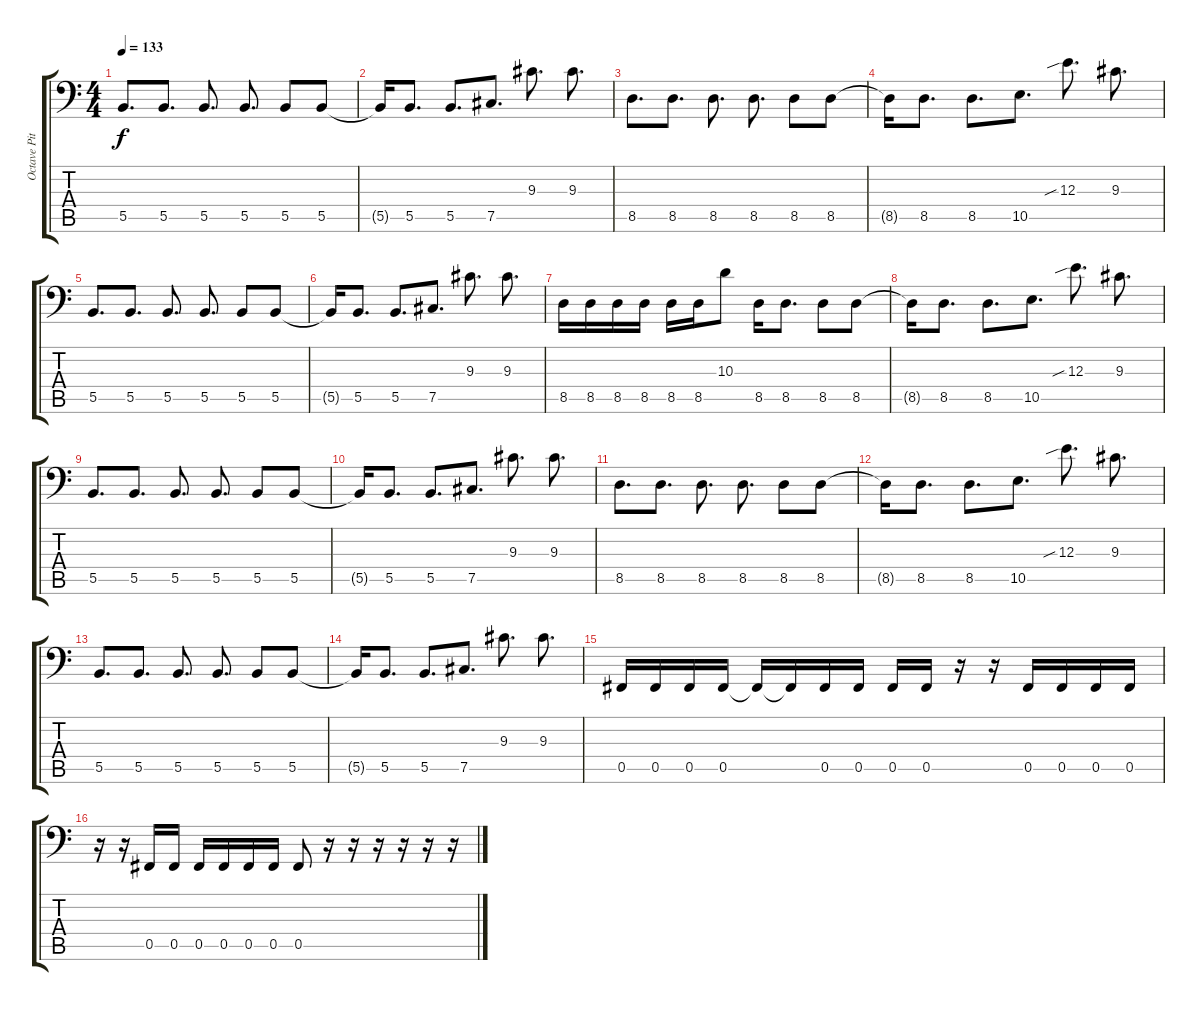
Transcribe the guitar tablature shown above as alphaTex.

\track ("Octave Pitch Shift Left" "Octave Pit") {instrument distortionguitar}
\staff {score tabs}
\tuning (Db3 Ab2 E2 B1 Gb1 B0) {hide}
\ts (4 4)
\tempo 133
\clef f4
\ks c
5.5.8{d dy f} 5.5.8{d} 5.5.8{d} 5.5.8{d} 5.5.8 5.5.8 |
5.5{t}.16 5.5.8{d} 5.5.8{d} 7.5.8{d} 9.3.8{d} 9.3.8{d} |
8.5.8{d} 8.5.8{d} 8.5.8{d} 8.5.8{d} 8.5.8 8.5.8 |
8.5{t}.16 8.5.8{d} 8.5.8{d} 10.5.8{d} 12.3{sib}.8{d} 9.3.8{d} |
5.5.8{d} 5.5.8{d} 5.5.8{d} 5.5.8{d} 5.5.8 5.5.8 |
5.5{t}.16 5.5.8{d} 5.5.8{d} 7.5.8{d} 9.3.8{d} 9.3.8{d} |
8.5.16 8.5.16 8.5.16 8.5.16 8.5.16 8.5.16 10.3.8 8.5.16 8.5.8{d} 8.5.8 8.5.8 |
8.5{t}.16 8.5.8{d} 8.5.8{d} 10.5.8{d} 12.3{sib}.8{d} 9.3.8{d} |
5.5.8{d} 5.5.8{d} 5.5.8{d} 5.5.8{d} 5.5.8 5.5.8 |
5.5{t}.16 5.5.8{d} 5.5.8{d} 7.5.8{d} 9.3.8{d} 9.3.8{d} |
8.5.8{d} 8.5.8{d} 8.5.8{d} 8.5.8{d} 8.5.8 8.5.8 |
8.5{t}.16 8.5.8{d} 8.5.8{d} 10.5.8{d} 12.3{sib}.8{d} 9.3.8{d} |
5.5.8{d} 5.5.8{d} 5.5.8{d} 5.5.8{d} 5.5.8 5.5.8 |
5.5{t}.16 5.5.8{d} 5.5.8{d} 7.5.8{d} 9.3.8{d} 9.3.8{d} |
0.5.16 0.5.16 0.5.16 0.5.16 0.5{t}.16 0.5{t}.16 0.5.16 0.5.16 0.5.16 0.5.16 r.16 r.16 0.5.16 0.5.16 0.5.16 0.5.16 |
r.16 r.16 0.5.16 0.5.16 0.5.16 0.5.16 0.5.16 0.5.16 0.5.8 r.16 r.16 r.16 r.16 r.16 r.16
